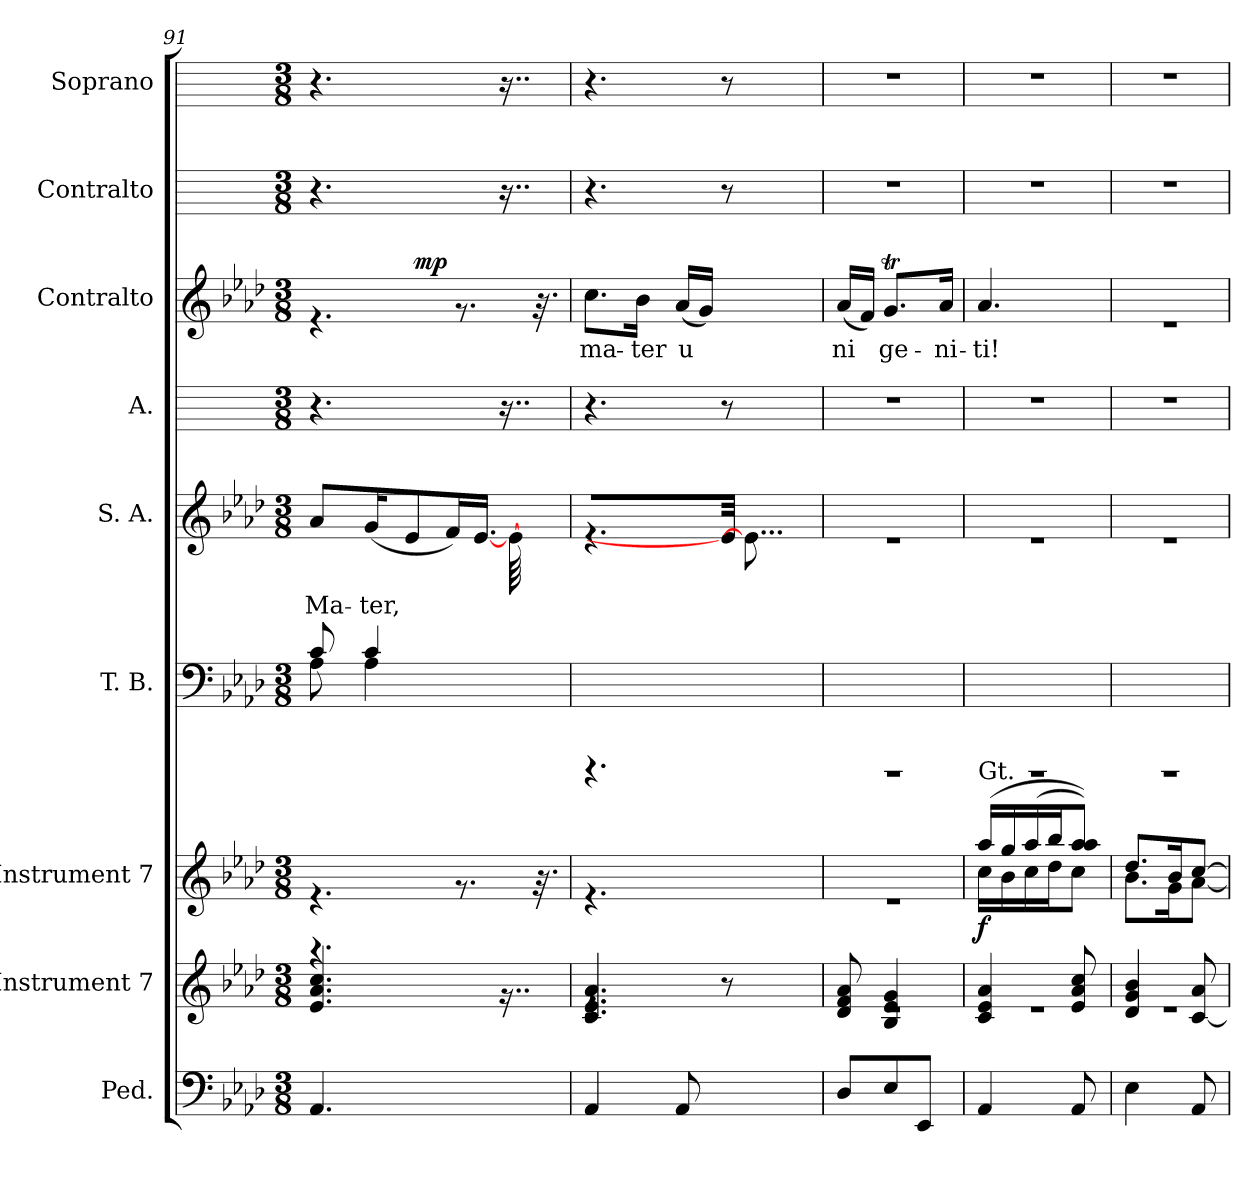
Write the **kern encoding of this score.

**kern	**kern	**kern	**dynam	**kern	**kern	**text	**kern	**kern	**text	**dynam	**kern	**kern
*part9	*part8	*part7	*part7	*part6	*part5	*part5	*part4	*part3	*part3	*part3	*part2	*part1
*staff9	*staff8	*staff7	*staff7	*staff6	*staff5	*staff5	*staff4	*staff3	*staff3	*staff3	*staff2	*staff1
*I"Ped.	*I"Instrument 7	*I"Instrument 7	*	*I"T.  B.	*I"S.  A.	*	*I"A.	*I"Contralto	*	*	*I"Contralto	*I"Soprano
*	*	*	*	*I'T.  B.	*I'S.  A.	*	*	*	*	*	*	*
*clefF4	*clefG2	*clefG2	*	*clefF4	*clefG2	*	*	*clefG2	*	*	*	*
*k[b-e-a-d-]	*k[b-e-a-d-]	*k[b-e-a-d-]	*	*k[b-e-a-d-]	*k[b-e-a-d-]	*	*k[]	*k[b-e-a-d-]	*	*	*k[]	*k[]
*A-:	*A-:	*A-:	*	*A-:	*A-:	*	*C:	*A-:	*	*	*C:	*C:
*M3/8	*M3/8	*M3/8	*	*M3/8	*M3/8	*	*M3/8	*M3/8	*	*	*M3/8	*M3/8
=91	=91	=91	=91	=91	=91	=91	=91	=91	=91	=91	=91	=91
*	*^	*	*	*^	*	*	*	*	*	*	*	*
!	!	!	!	!	!	!	!	!LO:LY:b:cj	!	!	!	!	!	!
*	*	*	*	*	*	*	*	*	*	*^	*	*	*	*
4.AA-/	4.r	4.cc/ 4.a-/ 4.e-/	4.re	.	8c/	8A-\	8a-/L	Ma-	4.r	4.re	4ryy	.	.	4.r	4.r
!	!	!	!	!	!	!	!	!LO:LY:b:cj	!	!	!	!	!	!	!
.	.	.	.	.	4c/	4A-\	(>16g/	-ter,	.	.	.	.	.	.	.
.	.	.	.	.	.	.	32.ryy	.	.	.	.	.	.	.	.
.	.	.	.	.	.	.	8e-\	.	.	.	.	.	.	.	.
!	!	!	!	!	!	!	!	!	!	!	!	!	!LO:DY:a	!	!
.	.	.	.	.	.	.	.	.	.	.	4ryy	.	mp	.	.
.	.	.	.	.	.	.	16f/)	.	.	.	.	.	.	.	.
8...ryy	8ryy	8...ryy	8.rf	.	8...ryy	8...ryy	.	.	8ryy	8.rf	.	.	.	8ryy	8ryy
.	.	.	.	.	.	.	[16.e-/J	.	.	.	.	.	.	.	.
.	16..rf	.	.	.	.	.	.	.	16..r	.	16..ryy	.	.	16..r	16..r
!	!	!	!	!	!	!	!	!LO:LY:b:cj	!	!	!	!	!	!	!
.	.	.	.	.	.	.	[64e-\	.	.	.	.	.	.	.	.
.	.	.	.	.	.	.	16ryy	.	.	.	.	.	.	.	.
.	.	.	32.rf	.	.	.	.	.	.	32.rf	.	.	.	.	.
.	.	.	.	.	.	.	64ryy	.	.	.	.	.	.	.	.
*	*	*	*	*	*v	*v	*	*	*	*	*	*	*	*	*
=92	=92	=92	=92	=92	=92	=92	=92	=92	=92	=92	=92	=92	=92	=92
!	!	!	!	!	!	!	!	!	!	!	!LO:LY:b:cj	!	!	!
*	*	*	*	*	*	*	*	*	*v	*v	*	*	*	*
4AA-/	4.rf	4.a-/ 4.e-/ 4.c/	4.re	.	4.rBBBB	4.re	.	4.r	8.cc\L	ma-	.	4.r	4.r
!	!	!	!	!	!	!	!	!	!	!LO:LY:b:cj	!	!	!
.	.	.	.	.	.	.	.	.	16b-\J	-ter	.	.	.
!	!	!	!	!	!	!	!	!	!	!LO:LY:b:cj	!	!	!
8AA-/	.	.	.	.	.	.	.	.	(<16a-/L	u-	.	.	.
!	!	!	!	!	!	!	!	!	!	!LO:LY:b:cj	!	!	!
.	.	.	.	.	.	.	.	.	16g/J)	--	.	.	.
4ryy	8r	8ryy	4ryy	.	4ryy	32e-/J]	.	8r	4ryy	.	.	8r	8r
.	.	.	.	.	.	8...e-\]	.	.	.	.	.	.	.
.	8ryy	64ryy	.	.	.	.	.	8ryy	.	.	.	8ryy	8ryy
.	.	8ryy	.	.	.	.	.	.	.	.	.	.	.
64ryy	64ryy	.	64ryy	.	64ryy	.	.	64ryy	64ryy	.	.	64ryy	64ryy
=93	=93	=93	=93	=93	=93	=93	=93	=93	=93	=93	=93	=93	=93
!	!	!	!	!	!	!	!	!	!	!LO:LY:b:cj	!	!	!
8D-/L	4.rf	8a-/ 8f/ 8d-/	4.re	.	4.rBBBB	4.re	.	4.r	(<16a-/L	-ni-	.	4.r	4.r
!	!	!	!	!	!	!	!	!	!	!LO:LY:b:cj	!	!	!
.	.	.	.	.	.	.	.	.	16f/J)	--	.	.	.
!	!	!	!	!	!	!	!	!	!	!LO:LY:b:cj	!	!	!
8E-/	.	4e-/ 4B-/ 4g/	.	.	.	.	.	.	8.gt/L	-ge-	.	.	.
8EE-/J	.	.	.	.	.	.	.	.	.	.	.	.	.
!	!	!	!	!	!	!	!	!	!	!LO:LY:b:cj	!	!	!
.	.	.	.	.	.	.	.	.	16a-/J	-ni-	.	.	.
=94	=94	=94	=94	=94	=94	=94	=94	=94	=94	=94	=94	=94	=94
*	*	*	*^	*	*	*	*	*	*	*	*	*	*
!	!	!	!LO:TX:a:t=Gt.	!	!	!	!	!	!	!	!	!	!	!
!	!	!	!	!	!LO:DY:b	!	!	!	!	!	!LO:LY:b:cj	!	!	!
4AA-/	4.rf	4e-/ 4c/ 4a-/	(>16aa-/L	16cc\L	f	4.rBBBB	4.re	.	4.r	4.a-/	-ti!	.	4.r	4.r
.	.	.	16gg/	16b-\	.	.	.	.	.	.	.	.	.	.
.	.	.	(<16aa-/	16cc\	.	.	.	.	.	.	.	.	.	.
.	.	.	16bb-/	16dd-\	.	.	.	.	.	.	.	.	.	.
8AA-/	.	8cc/ 8a-/ 8e-/	8aa-/ 8aa-/J))	8cc\J	.	.	.	.	.	.	.	.	.	.
=95	=95	=95	=95	=95	=95	=95	=95	=95	=95	=95	=95	=95	=95	=95
4E-\	4.rf	4b-/ 4g/ 4d-/	8.dd-/L	8.b-\L	.	4.rBBBB	4.re	.	4.r	4.re	.	.	4.r	4.r
.	.	.	16b-/	16g\	.	.	.	.	.	.	.	.	.	.
8AA-/	.	8a-/ [>8c/	[>8cc/J	[>8a-\J	.	.	.	.	.	.	.	.	.	.
*	*v	*v	*	*	*	*	*	*	*	*	*	*	*	*
*	*	*v	*v	*	*	*	*	*	*	*	*	*	*
=	=	=	=	=	=	=	=	=	=	=	=	=
*-	*-	*-	*-	*-	*-	*-	*-	*-	*-	*-	*-	*-
